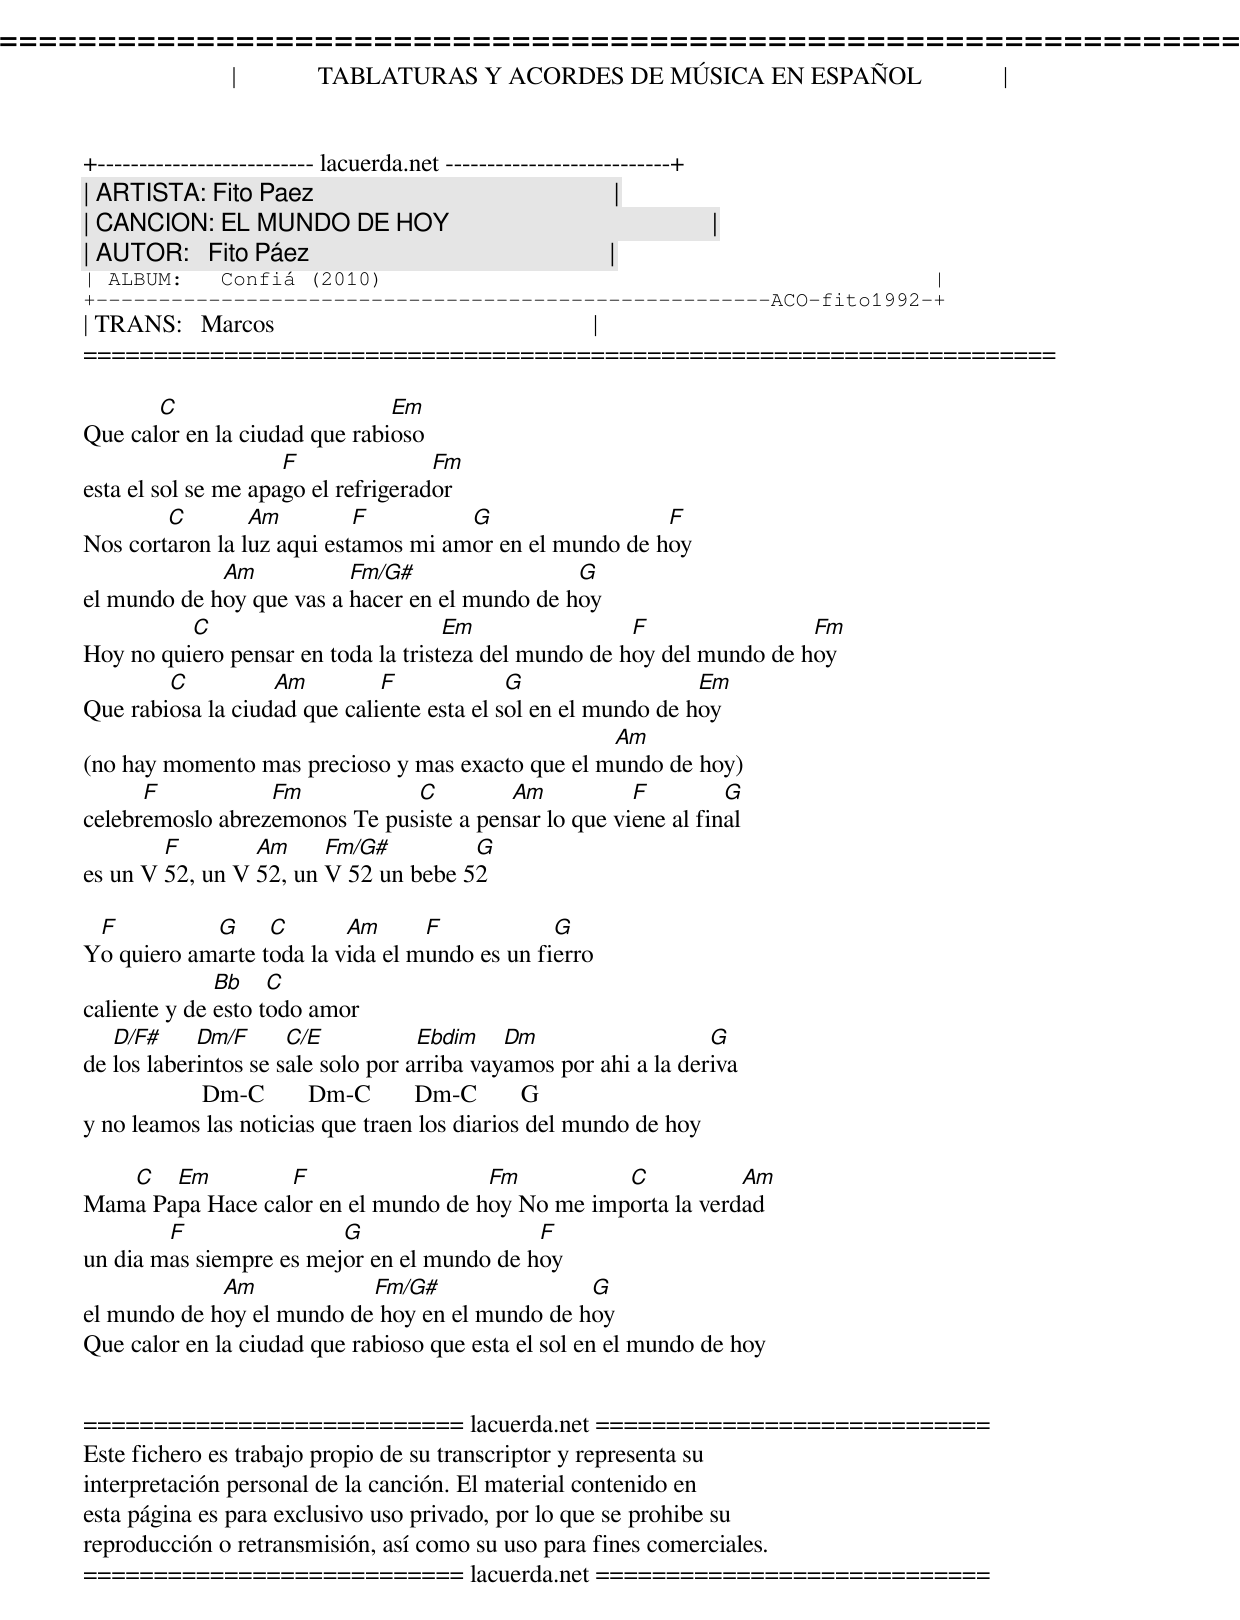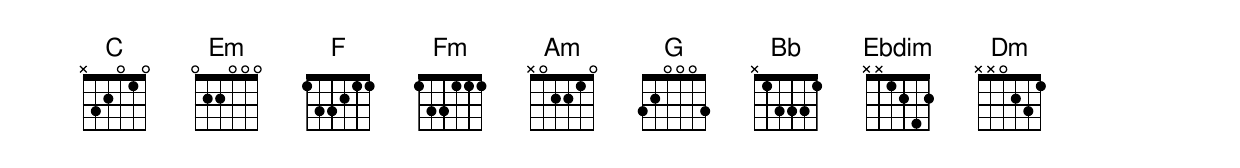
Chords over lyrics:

=====================================================================
|             TABLATURAS Y ACORDES DE MÚSICA EN ESPAÑOL             |
+-------------------------- lacuerda.net ---------------------------+
| ARTISTA: Fito Paez                                                |
| CANCION: EL MUNDO DE HOY                                          |
| AUTOR:   Fito Páez                                                |
| ALBUM:   Confiá (2010)                                            |
+------------------------------------------------------ACO-fito1992-+
| TRANS:   Marcos                                                   |
=====================================================================

       C                       Em
Que calor en la ciudad que rabioso
                     F               Fm
esta el sol se me apago el refrigerador
        C        Am         F         G                  F
Nos cortaron la luz aqui estamos mi amor en el mundo de hoy
             Am           Fm/G#                 G
el mundo de hoy que vas a hacer en el mundo de hoy
          C                          Em                F                Fm
Hoy no quiero pensar en toda la tristeza del mundo de hoy del mundo de hoy
        C          Am         F             G                  Em
Que rabiosa la ciudad que caliente esta el sol en el mundo de hoy
                                                  Am
(no hay momento mas precioso y mas exacto que el mundo de hoy)
      F           Fm           C         Am           F         G
celebremoslo abrezemonos Te pusiste a pensar lo que viene al final
        F        Am     Fm/G#         G
es un V 52, un V 52, un V 52 un bebe 52

 F          G     C       Am      F            G
Yo quiero amarte toda la vida el mundo es un fierro
              Bb    C
caliente y de esto todo amor
   D/F#     Dm/F      C/E           Ebdim    Dm                   G
de los laberintos se sale solo por arriba vayamos por ahi a la deriva
                   Dm-C       Dm-C       Dm-C       G
y no leamos las noticias que traen los diarios del mundo de hoy

   C   Em         F                  Fm          C           Am
Mama Papa Hace calor en el mundo de hoy No me importa la verdad
        F                G                  F
un dia mas siempre es mejor en el mundo de hoy
             Am            Fm/G#                G
el mundo de hoy el mundo de hoy en el mundo de hoy
Que calor en la ciudad que rabioso que esta el sol en el mundo de hoy


=========================== lacuerda.net ============================
Este fichero es trabajo propio de su transcriptor y representa su
interpretación personal de la canción. El material contenido en
esta página es para exclusivo uso privado, por lo que se prohibe su
reproducción o retransmisión, así como su uso para fines comerciales.
=========================== lacuerda.net ============================
